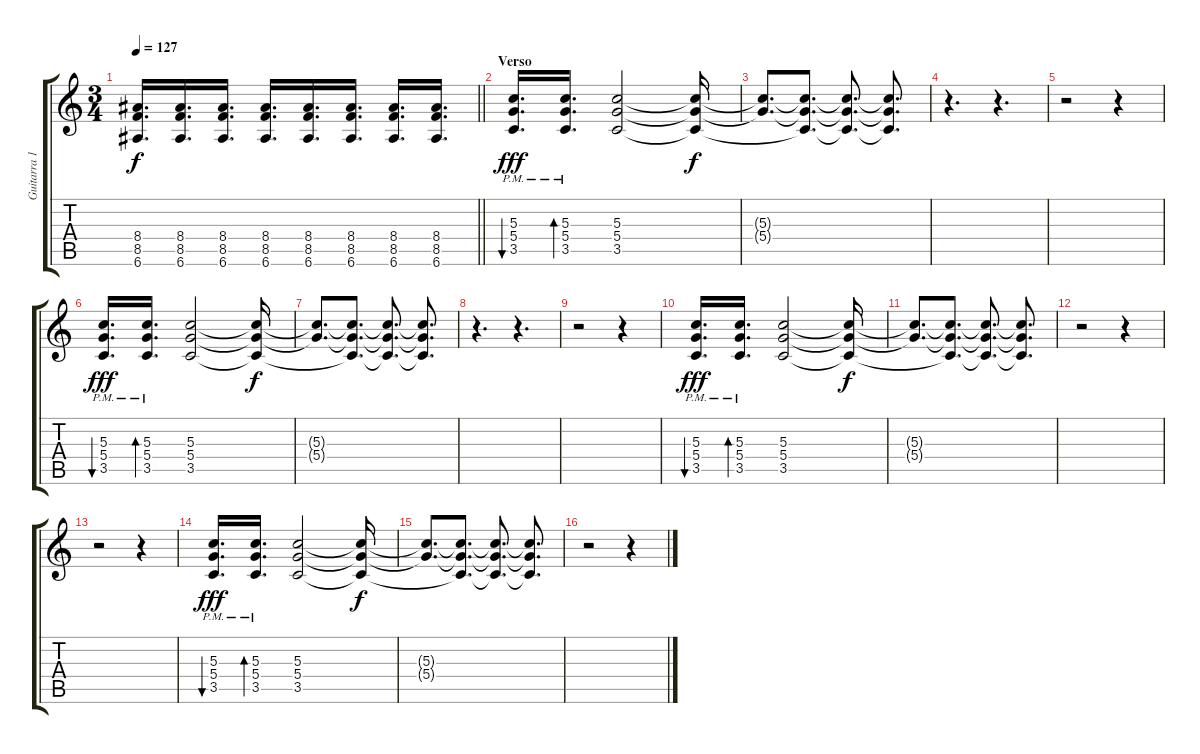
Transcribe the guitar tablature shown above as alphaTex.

\track ("Guitarra 1" "Guitarra 1") {instrument distortionguitar}
\staff {score tabs}
\tuning (E4 B3 G3 D3 A2 E2) {hide}
\ts (3 4)
\tempo 127
\clef g2
\barLineRight lightlight
\ks c
(8.4 8.5 6.6).16{d dy f} (8.4 8.5 6.6).16{d} (8.4 8.5 6.6).16{d} (8.4 8.5 6.6).16{d} (8.4 8.5 6.6).16{d} (8.4 8.5 6.6).16{d} (8.4 8.5 6.6).16{d} (8.4 8.5 6.6).16{d} |
\section ("" "Verso")
(5.3{pm} 5.4{pm} 3.5{pm}).16{d bu 120 dy fff} (5.3{pm} 5.4{pm} 3.5{pm}).16{d bd 120} (5.3 5.4 3.5).2 (5.3{t} 5.4{t} 3.5{t}).16{dy f} |
(5.3{t} 5.4{t}).8{d} (5.3{t} 5.4{t} 3.5{t}).8{d} (5.3{t} 5.4{t} 3.5{t}).8{d} (5.3{t} 5.4{t} 3.5{t}).8{d} |
r.4{d} r.4{d} |
r.2 r.4 |
(5.3{pm} 5.4{pm} 3.5{pm}).16{d bu 120 dy fff} (5.3{pm} 5.4{pm} 3.5{pm}).16{d bd 120} (5.3 5.4 3.5).2 (5.3{t} 5.4{t} 3.5{t}).16{dy f} |
(5.3{t} 5.4{t}).8{d} (5.3{t} 5.4{t} 3.5{t}).8{d} (5.3{t} 5.4{t} 3.5{t}).8{d} (5.3{t} 5.4{t} 3.5{t}).8{d} |
r.4{d} r.4{d} |
r.2 r.4 |
(5.3{pm} 5.4{pm} 3.5{pm}).16{d bu 120 dy fff} (5.3{pm} 5.4{pm} 3.5{pm}).16{d bd 120} (5.3 5.4 3.5).2 (5.3{t} 5.4{t} 3.5{t}).16{dy f} |
(5.3{t} 5.4{t}).8{d} (5.3{t} 5.4{t} 3.5{t}).8{d} (5.3{t} 5.4{t} 3.5{t}).8{d} (5.3{t} 5.4{t} 3.5{t}).8{d} |
r.2 r.4 |
r.2 r.4 |
(5.3{pm} 5.4{pm} 3.5{pm}).16{d bu 120 dy fff} (5.3{pm} 5.4{pm} 3.5{pm}).16{d bd 120} (5.3 5.4 3.5).2 (5.3{t} 5.4{t} 3.5{t}).16{dy f} |
(5.3{t} 5.4{t}).8{d} (5.3{t} 5.4{t} 3.5{t}).8{d} (5.3{t} 5.4{t} 3.5{t}).8{d} (5.3{t} 5.4{t} 3.5{t}).8{d} |
r.2 r.4
